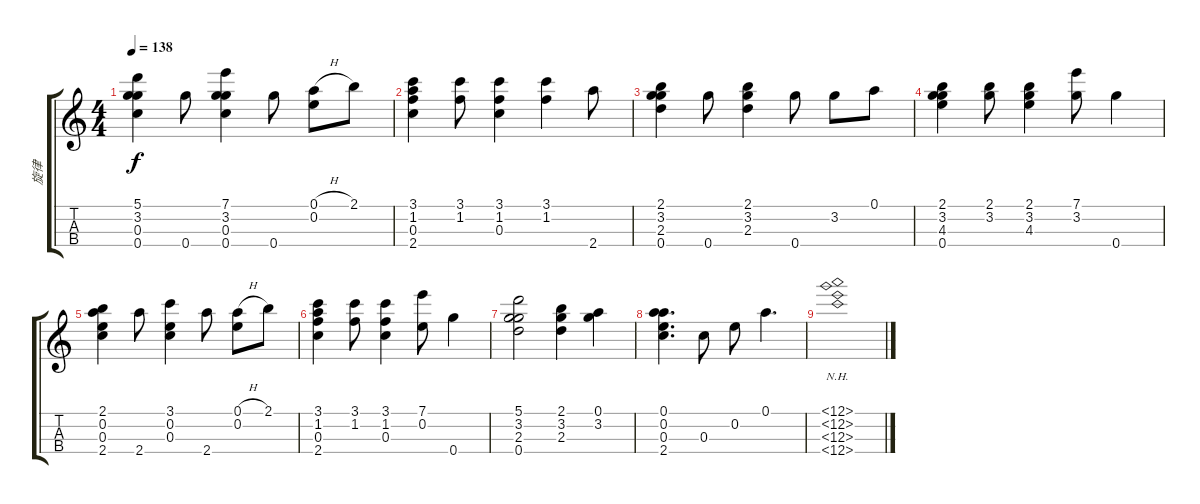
\track ("旋律" "旋律") {instrument acousticguitarnylon}
\staff {score tabs}
\tuning (A4 E4 C4 G4) {hide}
\ts (4 4)
\tempo 138
\clef g2
\ks c
(5.1 3.2 0.3 0.4).4{dy f} 0.4.8 (7.1 3.2 0.3 0.4).4 0.4.8 (0.1{h} 0.2).8 2.1.8 |
(3.1 1.2 0.3 2.4).4 (3.1 1.2).8 (3.1 1.2 0.3).4 (3.1 1.2).4 2.4.8 |
(2.1 3.2 2.3 0.4).4 0.4.8 (2.1 3.2 2.3).4 0.4.8 3.2.8 0.1.8 |
(2.1 3.2 4.3 0.4).4 (2.1 3.2).8 (2.1 3.2 4.3).4 (7.1 3.2).8 0.4.4 |
(2.1 0.2 0.3 2.4).4 2.4.8 (3.1 0.2 0.3).4 2.4.8 (0.1{h} 0.2).8 2.1.8 |
(3.1 1.2 0.3 2.4).4 (3.1 1.2).8 (3.1 1.2 0.3).4 (7.1 0.2).8 0.4.4 |
(5.1 3.2 2.3 0.4).2 (2.1 3.2 2.3).4 (0.1 3.2).4 |
(0.1 0.2 0.3 2.4).4{d} 0.3.8 0.2.8 0.1.4{d} |
(12.1{nh} 12.2{nh} 12.3{nh} 12.4{nh}).1
